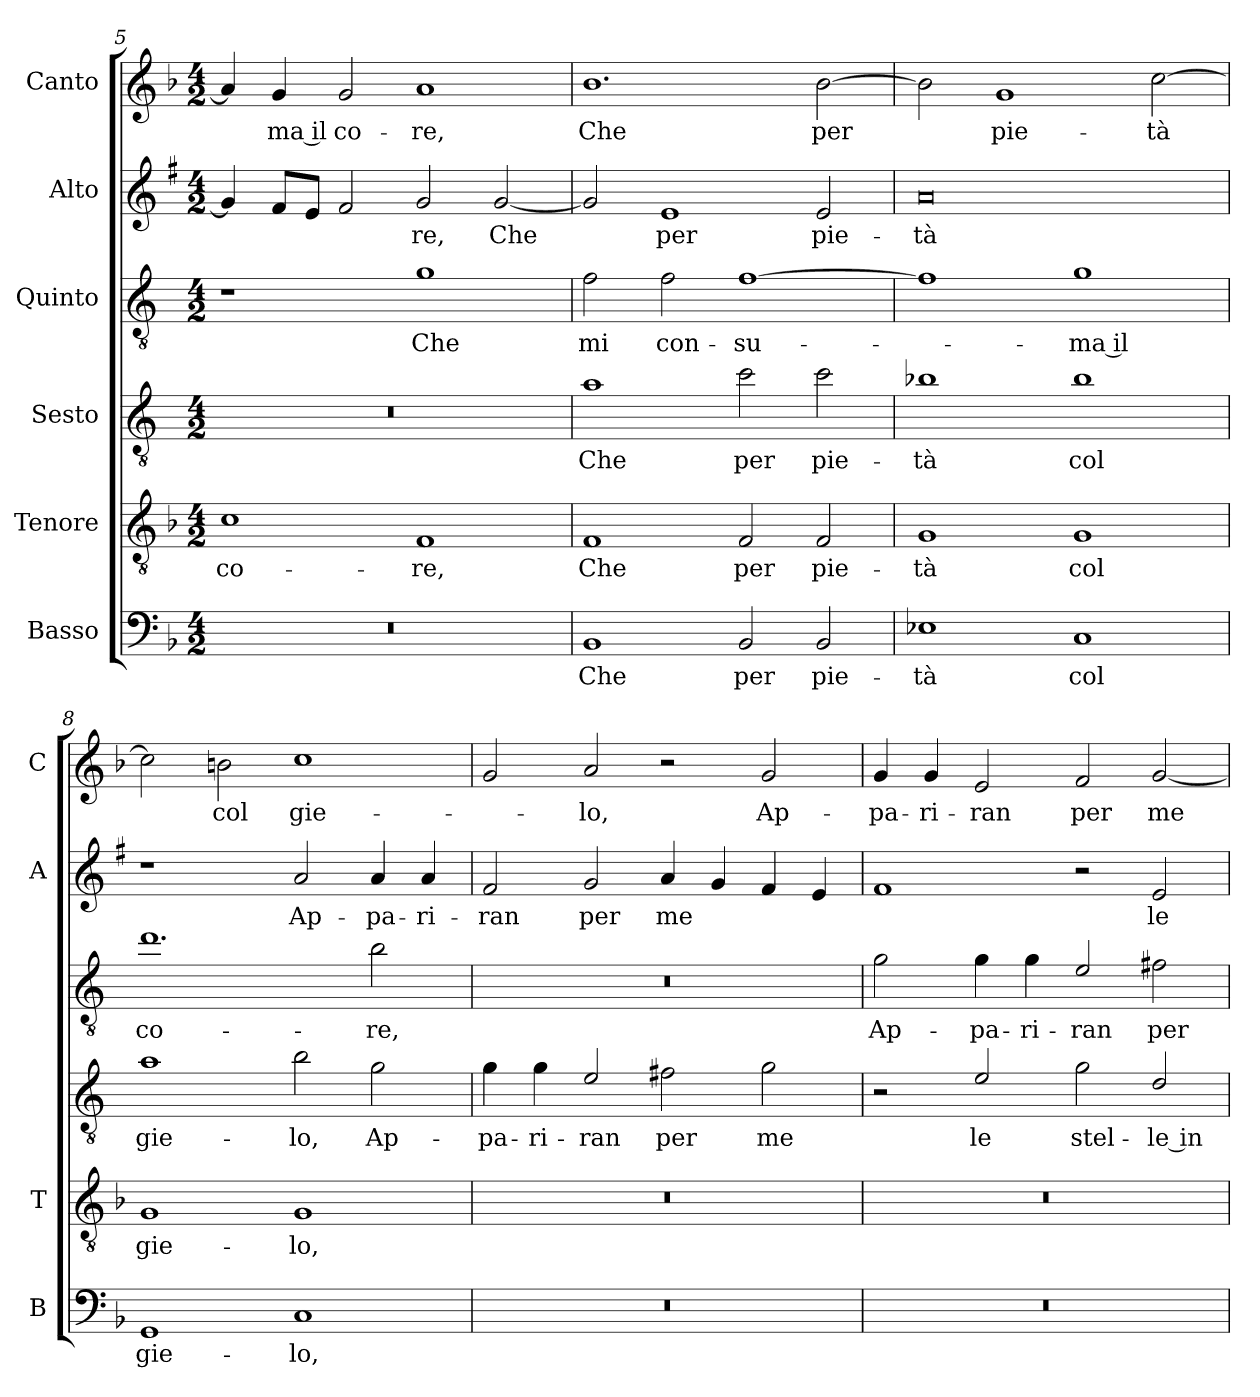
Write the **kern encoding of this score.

**kern	**text	**kern	**text	**kern	**text	**kern	**text	**kern	**text	**kern	**text
*part6	*part6	*part5	*part5	*part4	*part4	*part3	*part3	*part2	*part2	*part1	*part1
*staff6	*staff6	*staff5	*staff5	*staff4	*staff4	*staff3	*staff3	*staff2	*staff2	*staff1	*staff1
*I"Basso	*	*I"Tenore	*	*I"Sesto	*	*I"Quinto	*	*I"Alto	*	*I"Canto	*
*I'B	*	*I'T	*	*	*	*	*	*I'A	*	*I'C	*
*clefF4	*	*clefGv2	*	*clefGv2	*	*clefGv2	*	*clefG2	*	*clefG2	*
*	*	*	*	*ITrd4c7	*	*ITrd4c7	*	*ITrd1c2	*	*	*
*k[b-]	*	*k[b-]	*	*k[b-]	*	*k[b-]	*	*k[b-]	*	*k[b-]	*
*F:	*	*F:	*	*F:	*	*F:	*	*F:	*	*F:	*
*M4/2	*	*M4/2	*	*M4/2	*	*M4/2	*	*M4/2	*	*M4/2	*
=5	=5	=5	=5	=5	=5	=5	=5	=5	=5	=5	=5
!	!	!	!LO:LY:b	!	!	!	!	!	!	!	!
0r	.	1c	co-	0r	.	1r	.	4f/]	.	4a/]	.
!	!	!	!	!	!	!	!	!	!	!	!LO:LY:b
.	.	.	.	.	.	.	.	8e/L	.	4g/	-ma il
.	.	.	.	.	.	.	.	8d/J	.	.	.
!	!	!	!	!	!	!	!	!	!	!	!LO:LY:b
.	.	.	.	.	.	.	.	2e/	.	2g/	co-
!	!	!	!LO:LY:b	!	!	!	!LO:LY:b	!	!LO:LY:b	!	!LO:LY:b
.	.	1F	-re,	.	.	1c	Che	2f/	-re,	1a	-re,
!	!	!	!	!	!	!	!	!	!LO:LY:b	!	!
.	.	.	.	.	.	.	.	[2f/	Che	.	.
=6	=6	=6	=6	=6	=6	=6	=6	=6	=6	=6	=6
!	!LO:LY:b	!	!LO:LY:b	!	!LO:LY:b	!	!LO:LY:b	!	!	!	!LO:LY:b
1BB-	Che	1F	Che	1d	Che	2B-\	mi	2f/]	.	1.b-	Che
!	!	!	!	!	!	!	!LO:LY:b	!	!LO:LY:b	!	!
.	.	.	.	.	.	2B-\	con-	1d	per	.	.
!	!LO:LY:b	!	!LO:LY:b	!	!LO:LY:b	!	!LO:LY:b	!	!	!	!
2BB-/	per	2F/	per	2f\	per	[1B-	-su-	.	.	.	.
!	!LO:LY:b	!	!LO:LY:b	!	!LO:LY:b	!	!	!	!LO:LY:b	!	!LO:LY:b
2BB-/	pie-	2F/	pie-	2f\	pie-	.	.	2d/	pie-	[2b-\	per
=7	=7	=7	=7	=7	=7	=7	=7	=7	=7	=7	=7
!	!LO:LY:b	!	!LO:LY:b	!	!LO:LY:b	!	!	!	!LO:LY:b	!	!
1E-X	-tà	1G	-tà	1e-X	-tà	1B-]	.	0g	-tà	2b-\]	.
!	!	!	!	!	!	!	!	!	!	!	!LO:LY:b
.	.	.	.	.	.	.	.	.	.	1g	pie-
!	!LO:LY:b	!	!LO:LY:b	!	!LO:LY:b	!	!LO:LY:b	!	!	!	!
1C	col	1G	col	1e-	col	1c	-ma il	.	.	.	.
!	!	!	!	!	!	!	!	!	!	!	!LO:LY:b
.	.	.	.	.	.	.	.	.	.	[2cc\	-tà
=8	=8	=8	=8	=8	=8	=8	=8	=8	=8	=8	=8
!	!LO:LY:b	!	!LO:LY:b	!	!LO:LY:b	!	!LO:LY:b	!	!	!	!
1GG	gie-	1G	gie-	1d	gie-	1.g	co-	1r	.	2cc\]	.
!	!	!	!	!	!	!	!	!	!	!	!LO:LY:b
.	.	.	.	.	.	.	.	.	.	2bn\	col
!	!LO:LY:b	!	!LO:LY:b	!	!LO:LY:b	!	!	!	!LO:LY:b	!	!LO:LY:b
1C	-lo,	1G	-lo,	2e\	-lo,	.	.	2g/	Ap-	1cc	gie-
!	!	!	!	!	!LO:LY:b	!	!LO:LY:b	!	!LO:LY:b	!	!
.	.	.	.	2c\	Ap-	2e\	-re,	4g/	-pa-	.	.
!	!	!	!	!	!	!	!	!	!LO:LY:b	!	!
.	.	.	.	.	.	.	.	4g/	-ri-	.	.
!!LO:PB:g=z
=9	=9	=9	=9	=9	=9	=9	=9	=9	=9	=9	=9
!	!	!	!	!	!LO:LY:b	!	!	!	!LO:LY:b	!	!
0r	.	0r	.	4c\	-pa-	0r	.	2e/	-ran	2g/	.
!	!	!	!	!	!LO:LY:b	!	!	!	!	!	!
.	.	.	.	4c\	-ri-	.	.	.	.	.	.
!	!	!	!	!	!LO:LY:b	!	!	!	!LO:LY:b	!	!LO:LY:b
.	.	.	.	2A/	-ran	.	.	2f/	per	2a/	-lo,
!	!	!	!	!	!LO:LY:b	!	!	!	!LO:LY:b	!	!
.	.	.	.	2Bn\	per	.	.	4g/	me	2r	.
.	.	.	.	.	.	.	.	4f/	.	.	.
!	!	!	!	!	!LO:LY:b	!	!	!	!	!	!LO:LY:b
.	.	.	.	2c\	me	.	.	4e/	.	2g/	Ap-
.	.	.	.	.	.	.	.	4d/	.	.	.
=10	=10	=10	=10	=10	=10	=10	=10	=10	=10	=10	=10
!	!	!	!	!	!	!	!LO:LY:b	!	!	!	!LO:LY:b
0r	.	0r	.	2r	.	2c\	Ap-	1e	.	4g/	-pa-
!	!	!	!	!	!	!	!	!	!	!	!LO:LY:b
.	.	.	.	.	.	.	.	.	.	4g/	-ri-
!	!	!	!	!	!LO:LY:b	!	!LO:LY:b	!	!	!	!LO:LY:b
.	.	.	.	2A/	le	4c\	-pa-	.	.	2e/	-ran
!	!	!	!	!	!	!	!LO:LY:b	!	!	!	!
.	.	.	.	.	.	4c\	-ri-	.	.	.	.
!	!	!	!	!	!LO:LY:b	!	!LO:LY:b	!	!	!	!LO:LY:b
.	.	.	.	2c\	stel-	2A/	-ran	2r	.	2f/	per
!	!	!	!	!	!LO:LY:b	!	!LO:LY:b	!	!LO:LY:b	!	!LO:LY:b
.	.	.	.	2G/	-le in	2Bn\	per	2d/	le	[2g/	me
=	=	=	=	=	=	=	=	=	=	=	=
*-	*-	*-	*-	*-	*-	*-	*-	*-	*-	*-	*-
